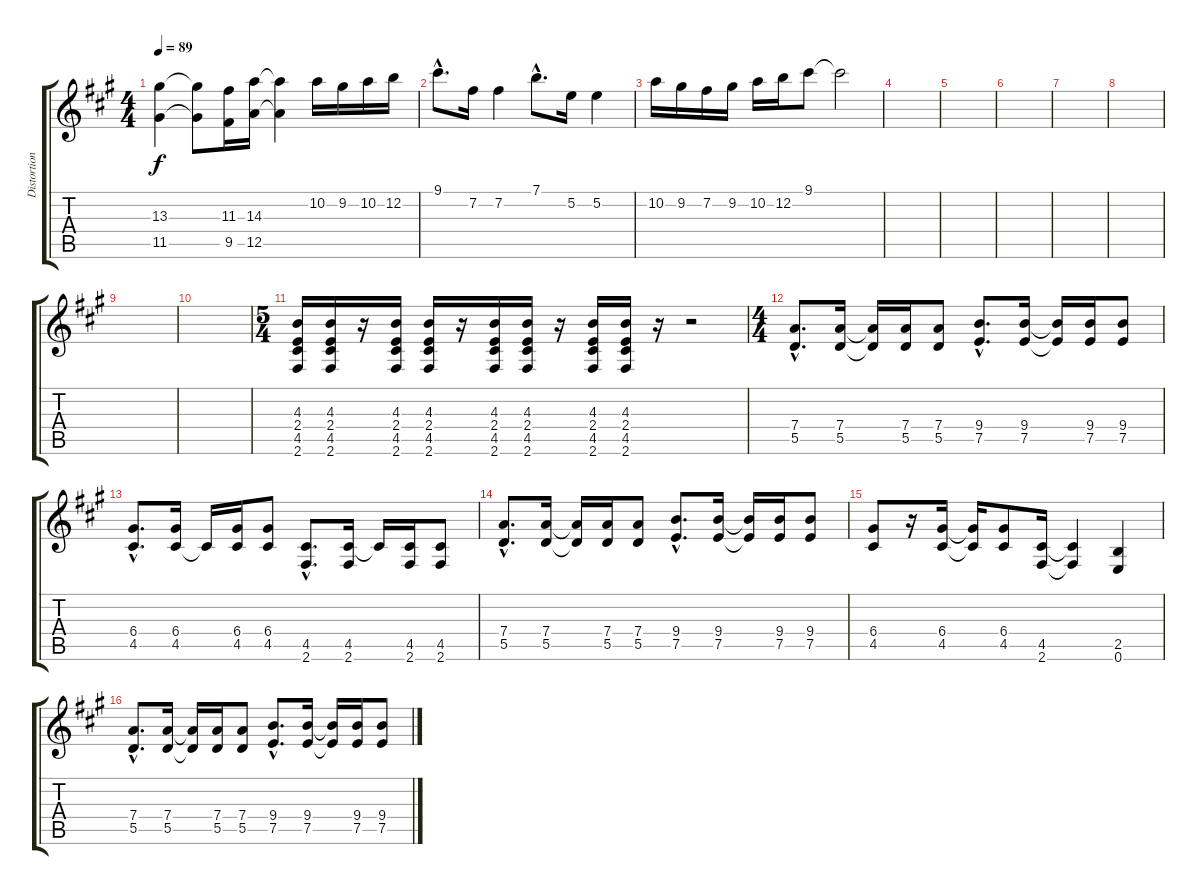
\track ("Distortion" "Distortion") {instrument overdrivenguitar}
\staff {score tabs}
\tuning (E4 B3 G3 D3 A2 E2) {hide}
\ts (4 4)
\tempo 89
\clef g2
\ks f#minor
(13.3 11.5).4{dy f} (13.3{t} 11.5{t}).8 (11.3 9.5).16 (14.3 12.5).16 (14.3{t} 12.5{t}).4 10.2.16 9.2.16 10.2.16 12.2.16 |
9.1{hac}.8{d} 7.2.16 7.2.4 7.1{hac}.8{d} 5.2.16 5.2.4 |
10.2.16 9.2.16 7.2.16 9.2.16 10.2.16 12.2.16 9.1.8 9.1{t}.2 |
|
|
|
|
|
|
|
\ts (5 4)
(4.3 2.4 4.5 2.6).16 (4.3 2.4 4.5 2.6).16 r.16 (4.3 2.4 4.5 2.6).16 (4.3 2.4 4.5 2.6).16 r.16 (4.3 2.4 4.5 2.6).16 (4.3 2.4 4.5 2.6).16 r.16 (4.3 2.4 4.5 2.6).16 (4.3 2.4 4.5 2.6).16 r.16 r.2 |
\ts (4 4)
(7.4{hac} 5.5{hac}).8{d} (7.4 5.5).16 (7.4{t} 5.5{t}).16 (7.4 5.5).16 (7.4 5.5).8 (9.4{hac} 7.5{hac}).8{d} (9.4 7.5).16 (9.4{t} 7.5{t}).16 (9.4 7.5).16 (9.4 7.5).8 |
(6.4{hac} 4.5{hac}).8{d} (6.4 4.5).16 4.5{t}.16 (6.4 4.5).16 (6.4 4.5).8 (4.5{hac} 2.6{hac}).8{d} (4.5 2.6).16 4.5{t}.16 (4.5 2.6).16 (4.5 2.6).8 |
(7.4{hac} 5.5{hac}).8{d} (7.4 5.5).16 (7.4{t} 5.5{t}).16 (7.4 5.5).16 (7.4 5.5).8 (9.4{hac} 7.5{hac}).8{d} (9.4 7.5).16 (9.4{t} 7.5{t}).16 (9.4 7.5).16 (9.4 7.5).8 |
(6.4 4.5).8 r.16 (6.4 4.5).16 (6.4{t} 4.5{t}).16 (6.4 4.5).8 (4.5 2.6).16 (4.5{t} 2.6{t}).4 (2.5 0.6).4 |
(7.4{hac} 5.5{hac}).8{d} (7.4 5.5).16 (7.4{t} 5.5{t}).16 (7.4 5.5).16 (7.4 5.5).8 (9.4{hac} 7.5{hac}).8{d} (9.4 7.5).16 (9.4{t} 7.5{t}).16 (9.4 7.5).16 (9.4 7.5).8
